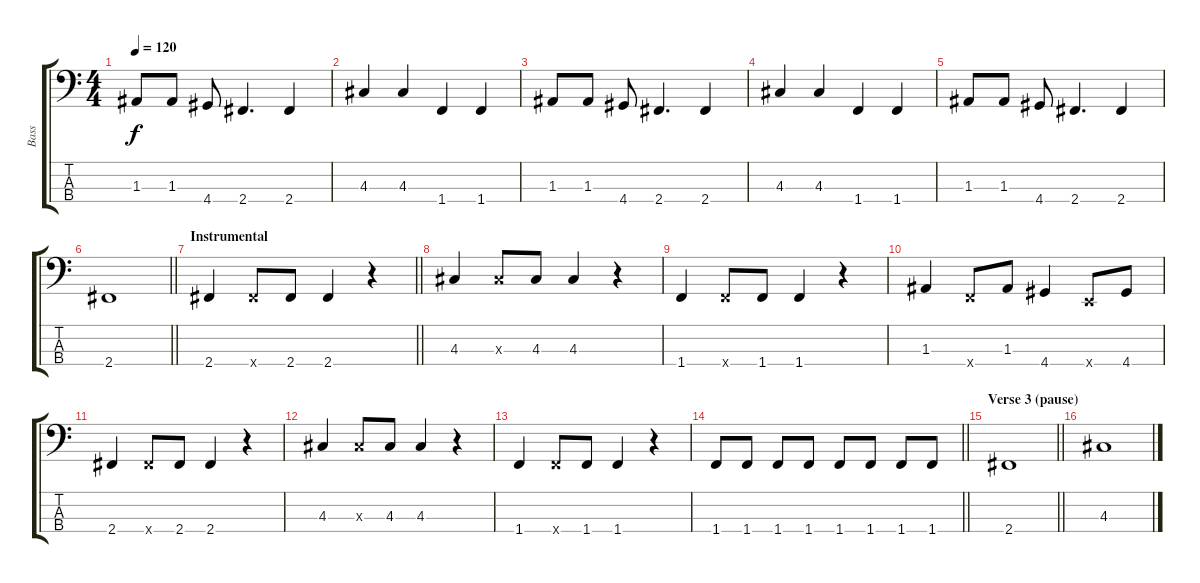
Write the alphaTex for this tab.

\track ("Bass" "Bass") {instrument electricbassfinger}
\staff {score tabs}
\tuning (G2 D2 A1 E1) {hide}
\ts (4 4)
\tempo 120
\clef f4
\ks c
1.3.8{dy f} 1.3.8 4.4.8 2.4.4{d} 2.4.4 |
4.3.4 4.3.4 1.4.4 1.4.4 |
1.3.8 1.3.8 4.4.8 2.4.4{d} 2.4.4 |
4.3.4 4.3.4 1.4.4 1.4.4 |
1.3.8 1.3.8 4.4.8 2.4.4{d} 2.4.4 |
\barLineRight lightlight
2.4.1 |
\section ("" "Instrumental")
\barLineRight lightlight
2.4.4 2.4{x}.8 2.4.8 2.4.4 r.4 |
4.3.4 4.3{x}.8 4.3.8 4.3.4 r.4 |
1.4.4 1.4{x}.8 1.4.8 1.4.4 r.4 |
1.3.4 1.4{x}.8 1.3.8 4.4.4 0.4{x}.8 4.4.8 |
2.4.4 2.4{x}.8 2.4.8 2.4.4 r.4 |
4.3.4 4.3{x}.8 4.3.8 4.3.4 r.4 |
1.4.4 1.4{x}.8 1.4.8 1.4.4 r.4 |
\barLineRight lightlight
1.4.8 1.4.8 1.4.8 1.4.8 1.4.8 1.4.8 1.4.8 1.4.8 |
\section ("" "Verse 3 (pause)")
\barLineRight lightlight
2.4.1 |
4.3.1
